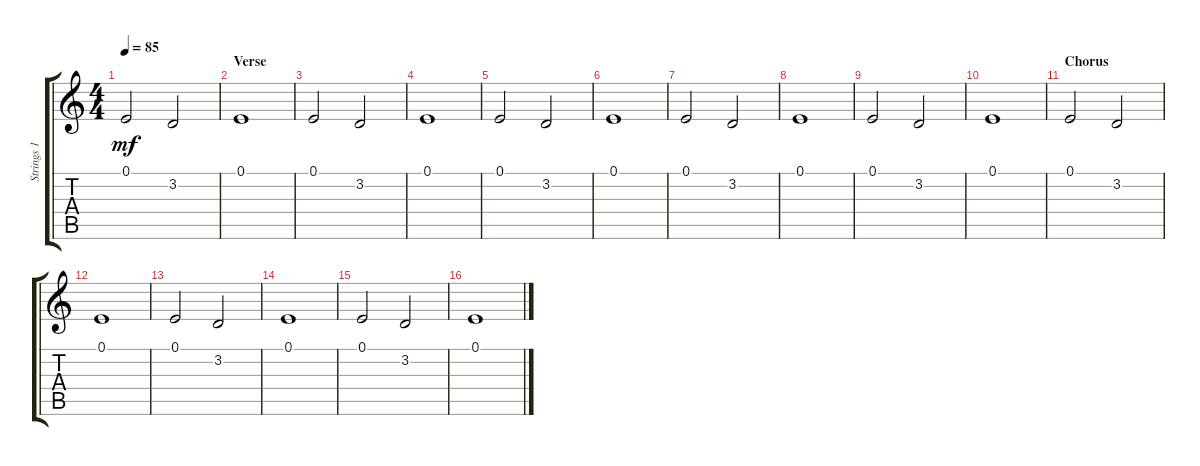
\track ("Strings 1" "Strings 1") {instrument tremolostrings}
\staff {score tabs}
\tuning (E4 B3 G3 D3 A2 E2) {hide}
\ts (4 4)
\tempo 85
\clef g2
\ks c
0.1.2{dy mf} 3.2.2 |
\section ("" "Verse")
0.1.1 |
0.1.2 3.2.2 |
0.1.1 |
0.1.2 3.2.2 |
0.1.1 |
0.1.2 3.2.2 |
0.1.1 |
0.1.2 3.2.2 |
0.1.1 |
\section ("" "Chorus")
0.1.2 3.2.2 |
0.1.1 |
0.1.2 3.2.2 |
0.1.1 |
0.1.2 3.2.2 |
0.1.1
